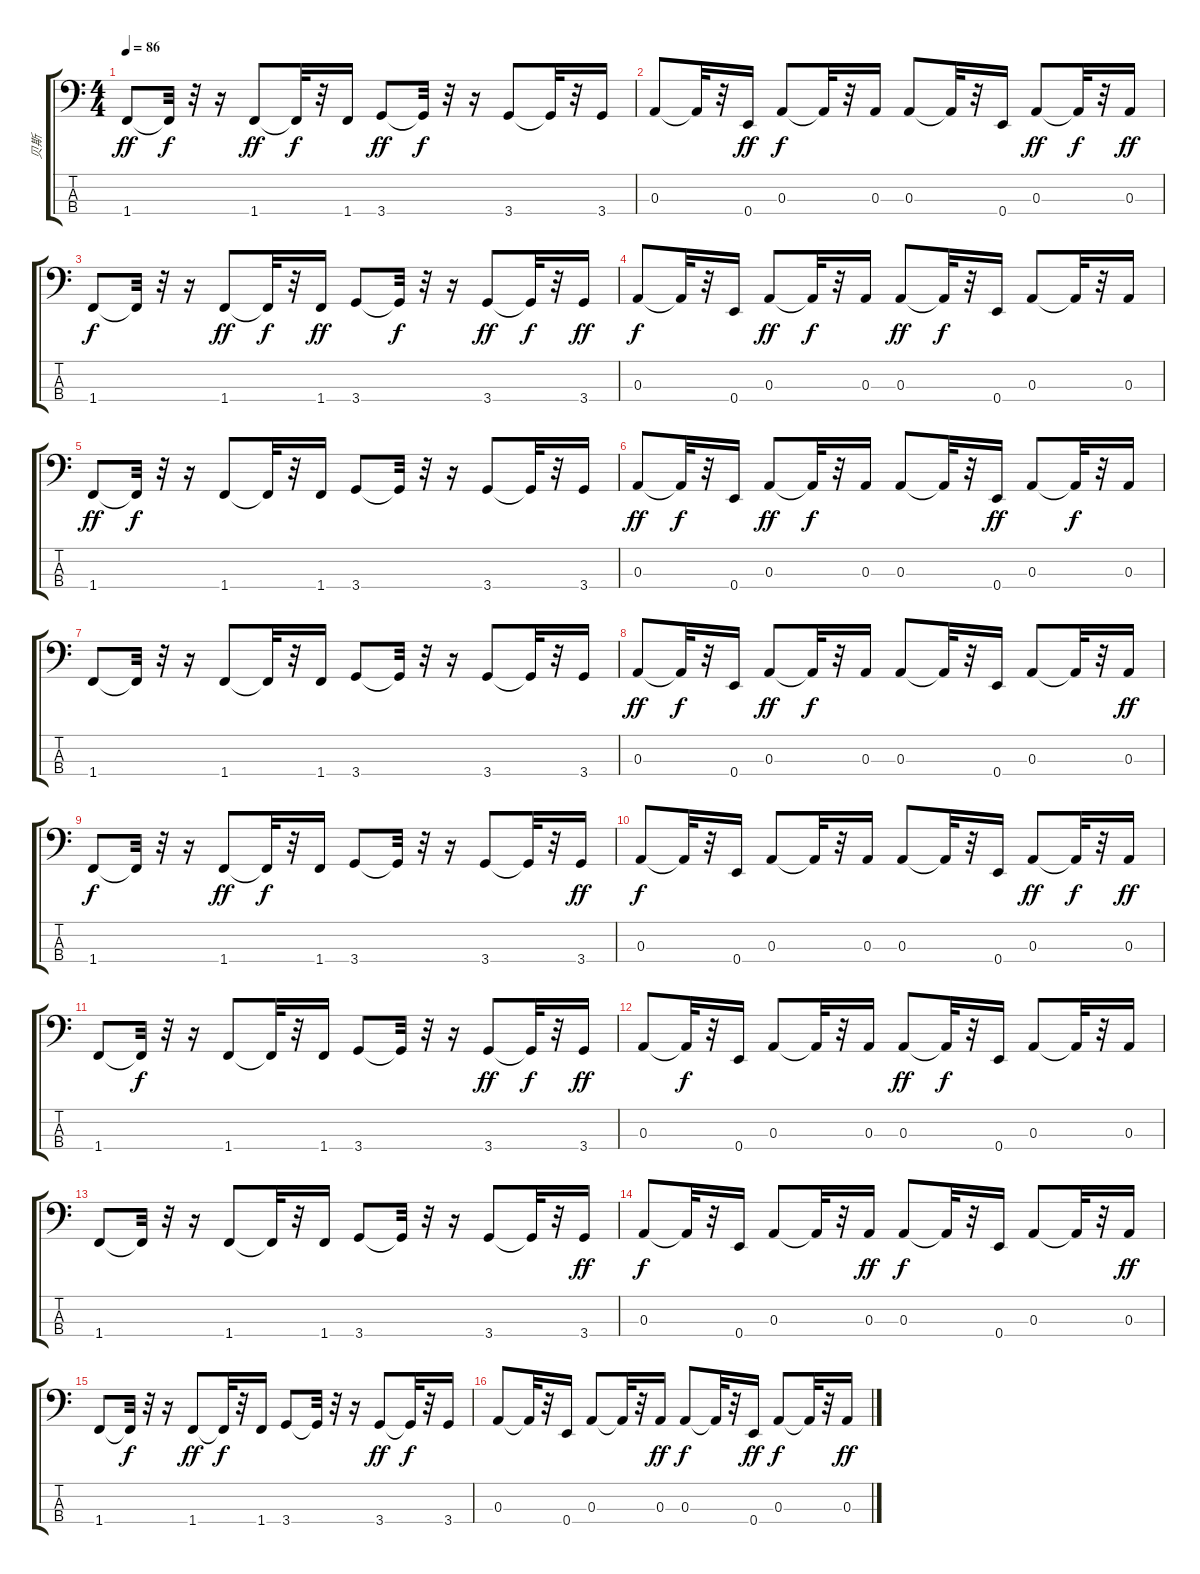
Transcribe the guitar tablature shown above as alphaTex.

\track ("贝斯" "贝斯") {instrument electricbasspick}
\staff {score tabs}
\tuning (G2 D2 A1 E1) {hide}
\ts (4 4)
\tempo 86
\clef f4
\ks c
1.4.8{dy ff} 1.4{t}.32{dy f} r.32 r.16 1.4.8{dy ff} 1.4{t}.32{dy f} r.32 1.4.16 3.4.8{dy ff} 3.4{t}.32{dy f} r.32 r.16 3.4.8 3.4{t}.32 r.32 3.4.16 |
0.3.8 0.3{t}.32 r.32 0.4.16{dy ff} 0.3.8{dy f} 0.3{t}.32 r.32 0.3.16 0.3.8 0.3{t}.32 r.32 0.4.16 0.3.8{dy ff} 0.3{t}.32{dy f} r.32 0.3.16{dy ff} |
1.4.8{dy f} 1.4{t}.32 r.32 r.16 1.4.8{dy ff} 1.4{t}.32{dy f} r.32 1.4.16{dy ff} 3.4.8 3.4{t}.32{dy f} r.32 r.16 3.4.8{dy ff} 3.4{t}.32{dy f} r.32 3.4.16{dy ff} |
0.3.8{dy f} 0.3{t}.32 r.32 0.4.16 0.3.8{dy ff} 0.3{t}.32{dy f} r.32 0.3.16 0.3.8{dy ff} 0.3{t}.32{dy f} r.32 0.4.16 0.3.8 0.3{t}.32 r.32 0.3.16 |
1.4.8{dy ff} 1.4{t}.32{dy f} r.32 r.16 1.4.8 1.4{t}.32 r.32 1.4.16 3.4.8 3.4{t}.32 r.32 r.16 3.4.8 3.4{t}.32 r.32 3.4.16 |
0.3.8{dy ff} 0.3{t}.32{dy f} r.32 0.4.16 0.3.8{dy ff} 0.3{t}.32{dy f} r.32 0.3.16 0.3.8 0.3{t}.32 r.32 0.4.16{dy ff} 0.3.8 0.3{t}.32{dy f} r.32 0.3.16 |
1.4.8 1.4{t}.32 r.32 r.16 1.4.8 1.4{t}.32 r.32 1.4.16 3.4.8 3.4{t}.32 r.32 r.16 3.4.8 3.4{t}.32 r.32 3.4.16 |
0.3.8{dy ff} 0.3{t}.32{dy f} r.32 0.4.16 0.3.8{dy ff} 0.3{t}.32{dy f} r.32 0.3.16 0.3.8 0.3{t}.32 r.32 0.4.16 0.3.8 0.3{t}.32 r.32 0.3.16{dy ff} |
1.4.8{dy f} 1.4{t}.32 r.32 r.16 1.4.8{dy ff} 1.4{t}.32{dy f} r.32 1.4.16 3.4.8 3.4{t}.32 r.32 r.16 3.4.8 3.4{t}.32 r.32 3.4.16{dy ff} |
0.3.8{dy f} 0.3{t}.32 r.32 0.4.16 0.3.8 0.3{t}.32 r.32 0.3.16 0.3.8 0.3{t}.32 r.32 0.4.16 0.3.8{dy ff} 0.3{t}.32{dy f} r.32 0.3.16{dy ff} |
1.4.8 1.4{t}.32{dy f} r.32 r.16 1.4.8 1.4{t}.32 r.32 1.4.16 3.4.8 3.4{t}.32 r.32 r.16 3.4.8{dy ff} 3.4{t}.32{dy f} r.32 3.4.16{dy ff} |
0.3.8 0.3{t}.32{dy f} r.32 0.4.16 0.3.8 0.3{t}.32 r.32 0.3.16 0.3.8{dy ff} 0.3{t}.32{dy f} r.32 0.4.16 0.3.8 0.3{t}.32 r.32 0.3.16 |
1.4.8 1.4{t}.32 r.32 r.16 1.4.8 1.4{t}.32 r.32 1.4.16 3.4.8 3.4{t}.32 r.32 r.16 3.4.8 3.4{t}.32 r.32 3.4.16{dy ff} |
0.3.8{dy f} 0.3{t}.32 r.32 0.4.16 0.3.8 0.3{t}.32 r.32 0.3.16{dy ff} 0.3.8{dy f} 0.3{t}.32 r.32 0.4.16 0.3.8 0.3{t}.32 r.32 0.3.16{dy ff} |
1.4.8 1.4{t}.32{dy f} r.32 r.16 1.4.8{dy ff} 1.4{t}.32{dy f} r.32 1.4.16 3.4.8 3.4{t}.32 r.32 r.16 3.4.8{dy ff} 3.4{t}.32{dy f} r.32 3.4.16 |
0.3.8 0.3{t}.32 r.32 0.4.16 0.3.8 0.3{t}.32 r.32 0.3.16{dy ff} 0.3.8{dy f} 0.3{t}.32 r.32 0.4.16{dy ff} 0.3.8{dy f} 0.3{t}.32 r.32 0.3.16{dy ff}
